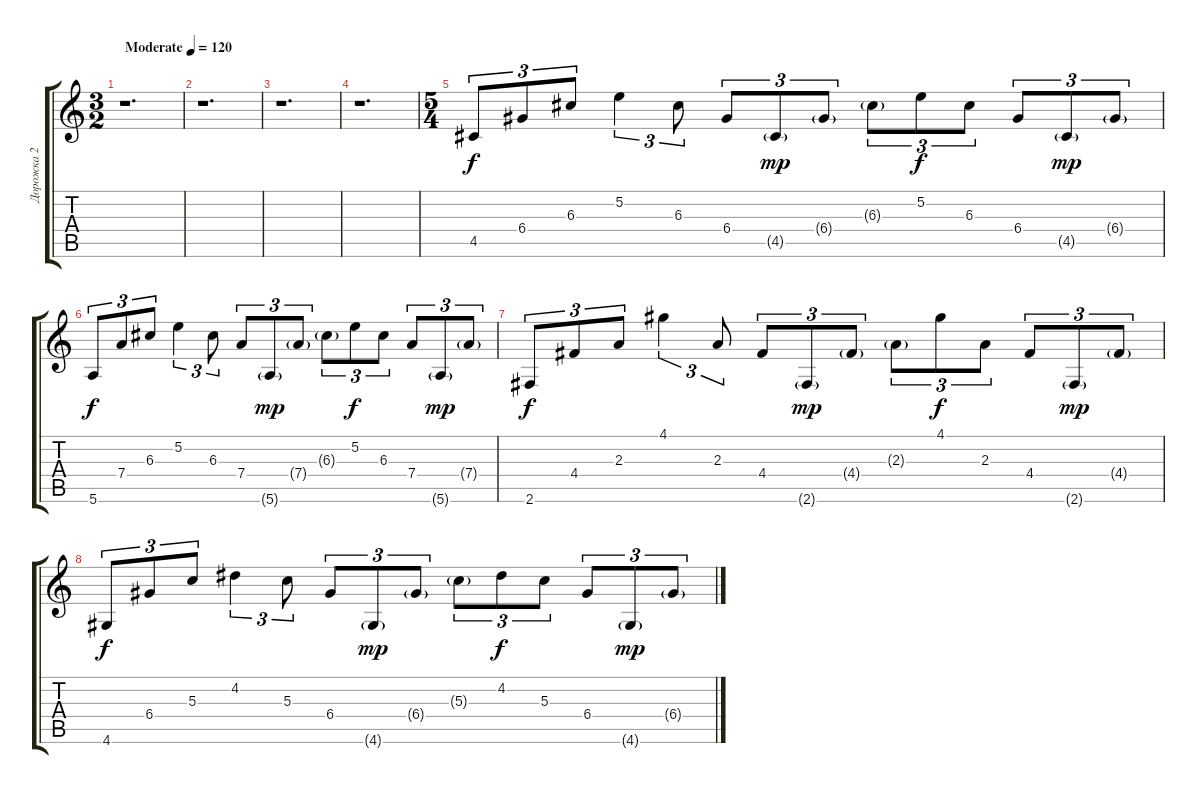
\track ("Дорожка 2" "Дорожка 2") {instrument acousticguitarsteel}
\staff {score tabs}
\tuning (E4 B3 G3 D3 A2 E2) {hide}
\ts (3 2)
\tempo (120 "Moderate")
\clef g2
\ks c
r.1{d dy f instrument acousticguitarsteel} |
r.1{d} |
r.1{d} |
r.1{d} |
\ts (5 4)
4.5.8{tu (3 2)} 6.4.8{tu (3 2)} 6.3.8{tu (3 2)} 5.2.4{tu (3 2)} 6.3.8{tu (3 2)} 6.4.8{tu (3 2)} 4.5{g}.8{tu (3 2) dy mp} 6.4{g}.8{tu (3 2)} 6.3{g}.8{tu (3 2)} 5.2.8{tu (3 2) dy f} 6.3.8{tu (3 2)} 6.4.8{tu (3 2)} 4.5{g}.8{tu (3 2) dy mp} 6.4{g}.8{tu (3 2)} |
5.6.8{tu (3 2) dy f} 7.4.8{tu (3 2)} 6.3.8{tu (3 2)} 5.2.4{tu (3 2)} 6.3.8{tu (3 2)} 7.4.8{tu (3 2)} 5.6{g}.8{tu (3 2) dy mp} 7.4{g}.8{tu (3 2)} 6.3{g}.8{tu (3 2)} 5.2.8{tu (3 2) dy f} 6.3.8{tu (3 2)} 7.4.8{tu (3 2)} 5.6{g}.8{tu (3 2) dy mp} 7.4{g}.8{tu (3 2)} |
2.6.8{tu (3 2) dy f} 4.4.8{tu (3 2)} 2.3.8{tu (3 2)} 4.1.4{tu (3 2)} 2.3.8{tu (3 2)} 4.4.8{tu (3 2)} 2.6{g}.8{tu (3 2) dy mp} 4.4{g}.8{tu (3 2)} 2.3{g}.8{tu (3 2)} 4.1.8{tu (3 2) dy f} 2.3.8{tu (3 2)} 4.4.8{tu (3 2)} 2.6{g}.8{tu (3 2) dy mp} 4.4{g}.8{tu (3 2)} |
4.6.8{tu (3 2) dy f} 6.4.8{tu (3 2)} 5.3.8{tu (3 2)} 4.2.4{tu (3 2)} 5.3.8{tu (3 2)} 6.4.8{tu (3 2)} 4.6{g}.8{tu (3 2) dy mp} 6.4{g}.8{tu (3 2)} 5.3{g}.8{tu (3 2)} 4.2.8{tu (3 2) dy f} 5.3.8{tu (3 2)} 6.4.8{tu (3 2)} 4.6{g}.8{tu (3 2) dy mp} 6.4{g}.8{tu (3 2)}
